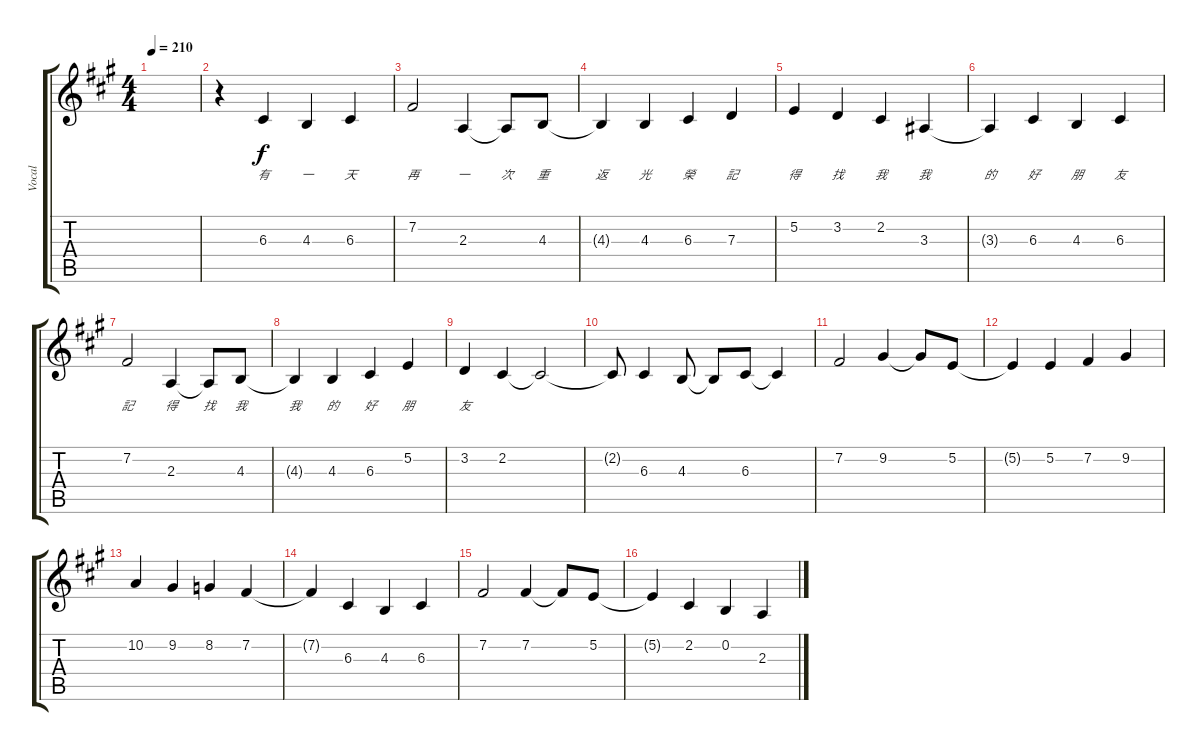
\track ("Vocal" "Vocal") {instrument harmonica}
\staff {score tabs}
\tuning (E4 B3 G3 D3 A2 E2) {hide}
\ts (4 4)
\tempo 210
\clef g2
\ks a
|
r.4 6.3.4{lyrics (0 "有") lyrics (1 "") lyrics (2 "") lyrics (3 "") lyrics (4 "")} 4.3.4{lyrics (0 "一") lyrics (1 "") lyrics (2 "") lyrics (3 "") lyrics (4 "")} 6.3.4{lyrics (0 "天") lyrics (1 "") lyrics (2 "") lyrics (3 "") lyrics (4 "")} |
7.2.2{lyrics (0 "再") lyrics (1 "") lyrics (2 "") lyrics (3 "") lyrics (4 "")} 2.3.4{lyrics (0 "一") lyrics (1 "") lyrics (2 "") lyrics (3 "") lyrics (4 "")} 2.3{t}.8{lyrics (0 "次") lyrics (1 "") lyrics (2 "") lyrics (3 "") lyrics (4 "")} 4.3.8{lyrics (0 "重") lyrics (1 "") lyrics (2 "") lyrics (3 "") lyrics (4 "")} |
4.3{t}.4{lyrics (0 "返") lyrics (1 "") lyrics (2 "") lyrics (3 "") lyrics (4 "")} 4.3.4{lyrics (0 "光") lyrics (1 "") lyrics (2 "") lyrics (3 "") lyrics (4 "")} 6.3.4{lyrics (0 "榮") lyrics (1 "") lyrics (2 "") lyrics (3 "") lyrics (4 "")} 7.3.4{lyrics (0 "記") lyrics (1 "") lyrics (2 "") lyrics (3 "") lyrics (4 "")} |
5.2.4{lyrics (0 "得") lyrics (1 "") lyrics (2 "") lyrics (3 "") lyrics (4 "")} 3.2.4{lyrics (0 "找") lyrics (1 "") lyrics (2 "") lyrics (3 "") lyrics (4 "")} 2.2.4{lyrics (0 "我") lyrics (1 "") lyrics (2 "") lyrics (3 "") lyrics (4 "")} 3.3.4{lyrics (0 "我") lyrics (1 "") lyrics (2 "") lyrics (3 "") lyrics (4 "")} |
3.3{t}.4{lyrics (0 "的") lyrics (1 "") lyrics (2 "") lyrics (3 "") lyrics (4 "")} 6.3.4{lyrics (0 "好") lyrics (1 "") lyrics (2 "") lyrics (3 "") lyrics (4 "")} 4.3.4{lyrics (0 "朋") lyrics (1 "") lyrics (2 "") lyrics (3 "") lyrics (4 "")} 6.3.4{lyrics (0 "友") lyrics (1 "") lyrics (2 "") lyrics (3 "") lyrics (4 "")} |
7.2.2{lyrics (0 "記") lyrics (1 "") lyrics (2 "") lyrics (3 "") lyrics (4 "")} 2.3.4{lyrics (0 "得") lyrics (1 "") lyrics (2 "") lyrics (3 "") lyrics (4 "")} 2.3{t}.8{lyrics (0 "找") lyrics (1 "") lyrics (2 "") lyrics (3 "") lyrics (4 "")} 4.3.8{lyrics (0 "我") lyrics (1 "") lyrics (2 "") lyrics (3 "") lyrics (4 "")} |
4.3{t}.4{lyrics (0 "我") lyrics (1 "") lyrics (2 "") lyrics (3 "") lyrics (4 "")} 4.3.4{lyrics (0 "的") lyrics (1 "") lyrics (2 "") lyrics (3 "") lyrics (4 "")} 6.3.4{lyrics (0 "好") lyrics (1 "") lyrics (2 "") lyrics (3 "") lyrics (4 "")} 5.2.4{lyrics (0 "朋") lyrics (1 "") lyrics (2 "") lyrics (3 "") lyrics (4 "")} |
3.2.4{lyrics (0 "友") lyrics (1 "") lyrics (2 "") lyrics (3 "") lyrics (4 "")} 2.2.4 2.2{t}.2 |
2.2{t}.8 6.3.4 4.3.8 4.3{t}.8 6.3.8 6.3{t}.4 |
7.2.2 9.2.4 9.2{t}.8 5.2.8 |
5.2{t}.4 5.2.4 7.2.4 9.2.4 |
10.2.4 9.2.4 8.2.4 7.2.4 |
7.2{t}.4 6.3.4 4.3.4 6.3.4 |
7.2.2 7.2.4 7.2{t}.8 5.2.8 |
5.2{t}.4 2.2.4 0.2.4 2.3.4
